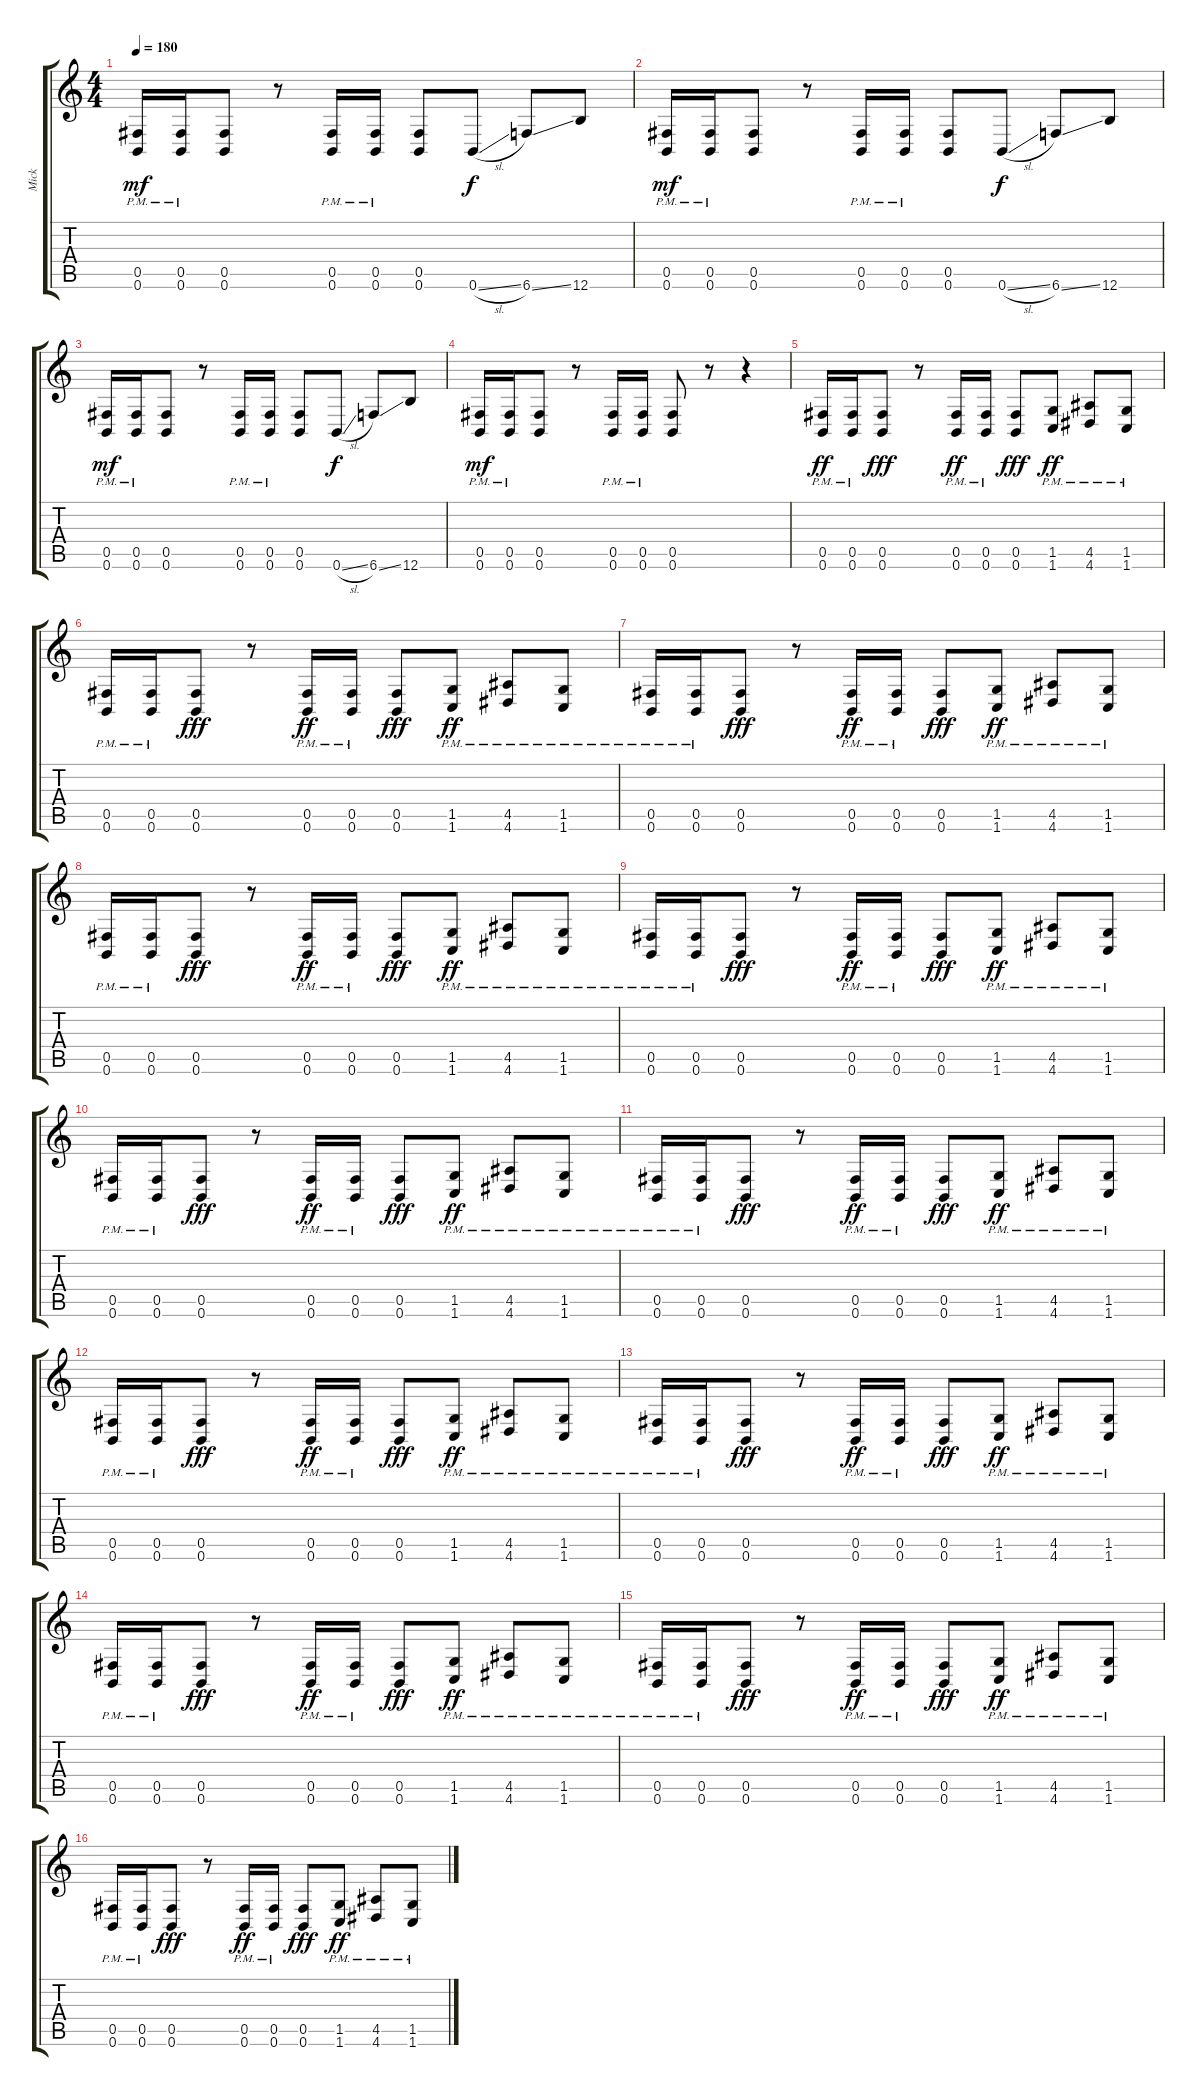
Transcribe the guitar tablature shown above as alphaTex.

\track ("Mick" "Mick") {instrument distortionguitar}
\staff {score tabs}
\tuning (Db4 Ab3 E3 B2 Gb2 B1) {hide}
\ts (4 4)
\tempo 180
\clef g2
\ks c
(0.5{pm} 0.6{pm}).16{dy mf} (0.5{pm} 0.6{pm}).16 (0.5 0.6).8 r.8 (0.5{pm} 0.6{pm}).16 (0.5{pm} 0.6{pm}).16 (0.5 0.6).8 0.6{sl}.8{dy f} 6.6{ss}.8 12.6.8 |
(0.5{pm} 0.6{pm}).16{dy mf} (0.5{pm} 0.6{pm}).16 (0.5 0.6).8 r.8 (0.5{pm} 0.6{pm}).16 (0.5{pm} 0.6{pm}).16 (0.5 0.6).8 0.6{sl}.8{dy f} 6.6{ss}.8 12.6.8 |
(0.5{pm} 0.6{pm}).16{dy mf} (0.5{pm} 0.6{pm}).16 (0.5 0.6).8 r.8 (0.5{pm} 0.6{pm}).16 (0.5{pm} 0.6{pm}).16 (0.5 0.6).8 0.6{sl}.8{dy f} 6.6{ss}.8 12.6.8 |
(0.5{pm} 0.6{pm}).16{dy mf} (0.5{pm} 0.6{pm}).16 (0.5 0.6).8 r.8 (0.5{pm} 0.6{pm}).16 (0.5{pm} 0.6{pm}).16 (0.5 0.6).8 r.8 r.4 |
(0.5{pm} 0.6{pm}).16{dy ff} (0.5{pm} 0.6{pm}).16 (0.5 0.6).8{dy fff} r.8 (0.5{pm} 0.6{pm}).16{dy ff} (0.5{pm} 0.6{pm}).16 (0.5 0.6).8{dy fff} (1.5{pm} 1.6{pm}).8{dy ff} (4.5{pm} 4.6{pm}).8 (1.5{pm} 1.6{pm}).8 |
(0.5{pm} 0.6{pm}).16 (0.5{pm} 0.6{pm}).16 (0.5 0.6).8{dy fff} r.8 (0.5{pm} 0.6{pm}).16{dy ff} (0.5{pm} 0.6{pm}).16 (0.5 0.6).8{dy fff} (1.5{pm} 1.6{pm}).8{dy ff} (4.5{pm} 4.6{pm}).8 (1.5{pm} 1.6{pm}).8 |
(0.5{pm} 0.6{pm}).16 (0.5{pm} 0.6{pm}).16 (0.5 0.6).8{dy fff} r.8 (0.5{pm} 0.6{pm}).16{dy ff} (0.5{pm} 0.6{pm}).16 (0.5 0.6).8{dy fff} (1.5{pm} 1.6{pm}).8{dy ff} (4.5{pm} 4.6{pm}).8 (1.5{pm} 1.6{pm}).8 |
(0.5{pm} 0.6{pm}).16 (0.5{pm} 0.6{pm}).16 (0.5 0.6).8{dy fff} r.8 (0.5{pm} 0.6{pm}).16{dy ff} (0.5{pm} 0.6{pm}).16 (0.5 0.6).8{dy fff} (1.5{pm} 1.6{pm}).8{dy ff} (4.5{pm} 4.6{pm}).8 (1.5{pm} 1.6{pm}).8 |
(0.5{pm} 0.6{pm}).16 (0.5{pm} 0.6{pm}).16 (0.5 0.6).8{dy fff} r.8 (0.5{pm} 0.6{pm}).16{dy ff} (0.5{pm} 0.6{pm}).16 (0.5 0.6).8{dy fff} (1.5{pm} 1.6{pm}).8{dy ff} (4.5{pm} 4.6{pm}).8 (1.5{pm} 1.6{pm}).8 |
(0.5{pm} 0.6{pm}).16 (0.5{pm} 0.6{pm}).16 (0.5 0.6).8{dy fff} r.8 (0.5{pm} 0.6{pm}).16{dy ff} (0.5{pm} 0.6{pm}).16 (0.5 0.6).8{dy fff} (1.5{pm} 1.6{pm}).8{dy ff} (4.5{pm} 4.6{pm}).8 (1.5{pm} 1.6{pm}).8 |
(0.5{pm} 0.6{pm}).16 (0.5{pm} 0.6{pm}).16 (0.5 0.6).8{dy fff} r.8 (0.5{pm} 0.6{pm}).16{dy ff} (0.5{pm} 0.6{pm}).16 (0.5 0.6).8{dy fff} (1.5{pm} 1.6{pm}).8{dy ff} (4.5{pm} 4.6{pm}).8 (1.5{pm} 1.6{pm}).8 |
(0.5{pm} 0.6{pm}).16 (0.5{pm} 0.6{pm}).16 (0.5 0.6).8{dy fff} r.8 (0.5{pm} 0.6{pm}).16{dy ff} (0.5{pm} 0.6{pm}).16 (0.5 0.6).8{dy fff} (1.5{pm} 1.6{pm}).8{dy ff} (4.5{pm} 4.6{pm}).8 (1.5{pm} 1.6{pm}).8 |
(0.5{pm} 0.6{pm}).16 (0.5{pm} 0.6{pm}).16 (0.5 0.6).8{dy fff} r.8 (0.5{pm} 0.6{pm}).16{dy ff} (0.5{pm} 0.6{pm}).16 (0.5 0.6).8{dy fff} (1.5{pm} 1.6{pm}).8{dy ff} (4.5{pm} 4.6{pm}).8 (1.5{pm} 1.6{pm}).8 |
(0.5{pm} 0.6{pm}).16 (0.5{pm} 0.6{pm}).16 (0.5 0.6).8{dy fff} r.8 (0.5{pm} 0.6{pm}).16{dy ff} (0.5{pm} 0.6{pm}).16 (0.5 0.6).8{dy fff} (1.5{pm} 1.6{pm}).8{dy ff} (4.5{pm} 4.6{pm}).8 (1.5{pm} 1.6{pm}).8 |
(0.5{pm} 0.6{pm}).16 (0.5{pm} 0.6{pm}).16 (0.5 0.6).8{dy fff} r.8 (0.5{pm} 0.6{pm}).16{dy ff} (0.5{pm} 0.6{pm}).16 (0.5 0.6).8{dy fff} (1.5{pm} 1.6{pm}).8{dy ff} (4.5{pm} 4.6{pm}).8 (1.5{pm} 1.6{pm}).8 |
(0.5{pm} 0.6{pm}).16 (0.5{pm} 0.6{pm}).16 (0.5 0.6).8{dy fff} r.8 (0.5{pm} 0.6{pm}).16{dy ff} (0.5{pm} 0.6{pm}).16 (0.5 0.6).8{dy fff} (1.5{pm} 1.6{pm}).8{dy ff} (4.5{pm} 4.6{pm}).8 (1.5{pm} 1.6{pm}).8
